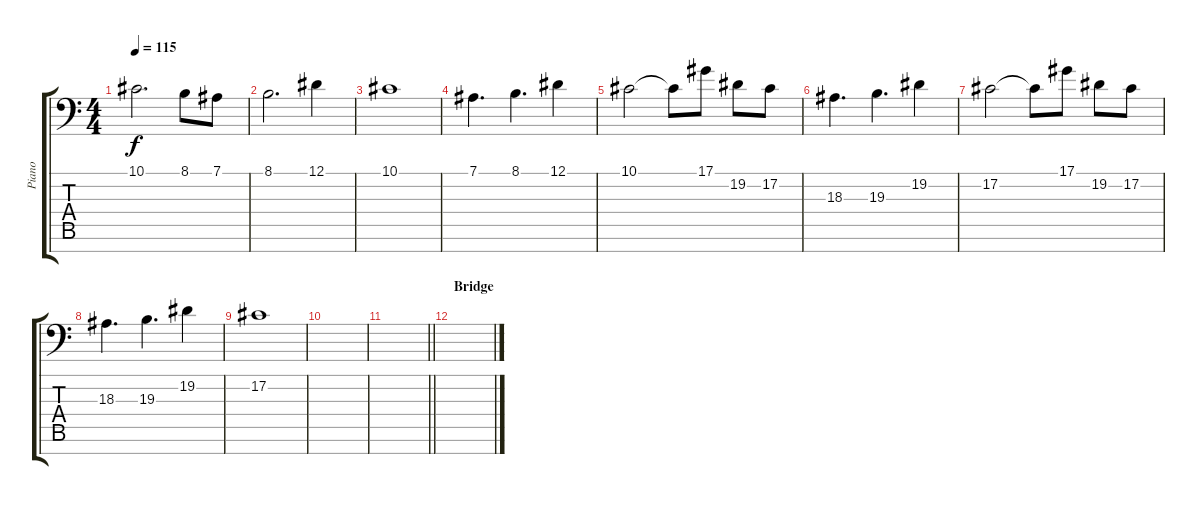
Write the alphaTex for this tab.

\track ("Piano" "Piano") {instrument brightacousticpiano}
\staff {score tabs}
\tuning (Eb3 Ab2 E2 A1 Eb1 Ab0 Eb0) {hide}
\ts (4 4)
\tempo 115
\clef f4
\ks c
10.1.2{d dy f} 8.1.8 7.1.8 |
8.1.2{d} 12.1.4 |
10.1.1 |
7.1.4{d} 8.1.4{d} 12.1.4 |
10.1.2 10.1{t}.8 17.1.8 19.2.8 17.2.8 |
18.3.4{d} 19.3.4{d} 19.2.4 |
17.2.2 17.2{t}.8 17.1.8 19.2.8 17.2.8 |
18.3.4{d} 19.3.4{d} 19.2.4 |
17.2.1 |
|
\barLineRight lightlight
|
\section ("" "Bridge")
